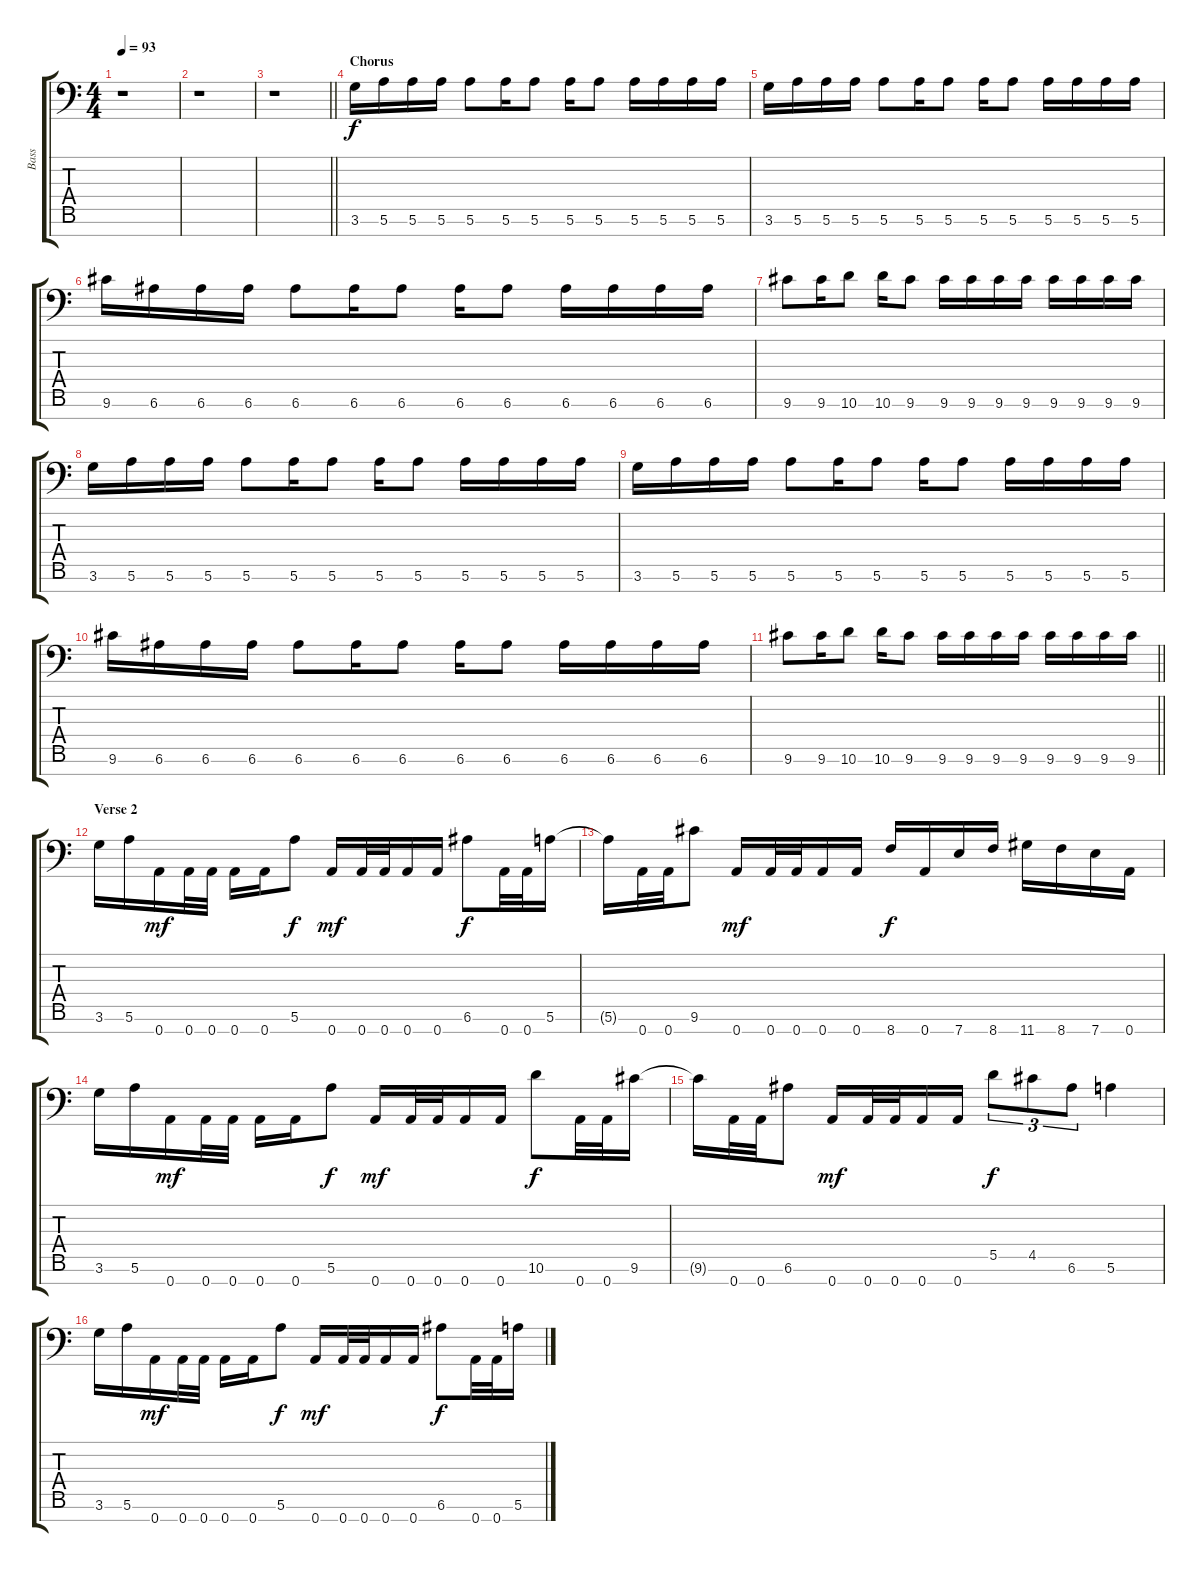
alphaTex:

\track ("Bass" "Bass") {instrument electricbasspick}
\staff {score tabs}
\tuning (E4 B3 G3 D3 A2 E2 A1) {hide}
\ts (4 4)
\tempo 93
\clef f4
\ks c
r.1{dy f} |
r.1 |
\barLineRight lightlight
r.1 |
\section ("" "Chorus")
3.6.16 5.6.16 5.6.16 5.6.16 5.6.8 5.6.16 5.6.8 5.6.16 5.6.8 5.6.16 5.6.16 5.6.16 5.6.16 |
3.6.16 5.6.16 5.6.16 5.6.16 5.6.8 5.6.16 5.6.8 5.6.16 5.6.8 5.6.16 5.6.16 5.6.16 5.6.16 |
9.6.16 6.6.16 6.6.16 6.6.16 6.6.8 6.6.16 6.6.8 6.6.16 6.6.8 6.6.16 6.6.16 6.6.16 6.6.16 |
9.6.8 9.6.16 10.6.8 10.6.16 9.6.8 9.6.16 9.6.16 9.6.16 9.6.16 9.6.16 9.6.16 9.6.16 9.6.16 |
3.6.16 5.6.16 5.6.16 5.6.16 5.6.8 5.6.16 5.6.8 5.6.16 5.6.8 5.6.16 5.6.16 5.6.16 5.6.16 |
3.6.16 5.6.16 5.6.16 5.6.16 5.6.8 5.6.16 5.6.8 5.6.16 5.6.8 5.6.16 5.6.16 5.6.16 5.6.16 |
9.6.16 6.6.16 6.6.16 6.6.16 6.6.8 6.6.16 6.6.8 6.6.16 6.6.8 6.6.16 6.6.16 6.6.16 6.6.16 |
\barLineRight lightlight
9.6.8 9.6.16 10.6.8 10.6.16 9.6.8 9.6.16 9.6.16 9.6.16 9.6.16 9.6.16 9.6.16 9.6.16 9.6.16 |
\section ("" "Verse 2")
3.6.16 5.6.16 0.7.16{dy mf} 0.7.32 0.7.32 0.7.16 0.7.16 5.6.8{dy f} 0.7.16{dy mf} 0.7.32 0.7.32 0.7.16 0.7.16 6.6.8{dy f} 0.7.32 0.7.32 5.6.16 |
5.6{t}.16 0.7.32 0.7.32 9.6.8 0.7.16{dy mf} 0.7.32 0.7.32 0.7.16 0.7.16 8.7.16{dy f} 0.7.16 7.7.16 8.7.16 11.7.16 8.7.16 7.7.16 0.7.16 |
3.6.16 5.6.16 0.7.16{dy mf} 0.7.32 0.7.32 0.7.16 0.7.16 5.6.8{dy f} 0.7.16{dy mf} 0.7.32 0.7.32 0.7.16 0.7.16 10.6.8{dy f} 0.7.32 0.7.32 9.6.16 |
9.6{t}.16 0.7.32 0.7.32 6.6.8 0.7.16{dy mf} 0.7.32 0.7.32 0.7.16 0.7.16 5.5.8{tu (3 2) dy f} 4.5.8{tu (3 2)} 6.6.8{tu (3 2)} 5.6.4 |
3.6.16 5.6.16 0.7.16{dy mf} 0.7.32 0.7.32 0.7.16 0.7.16 5.6.8{dy f} 0.7.16{dy mf} 0.7.32 0.7.32 0.7.16 0.7.16 6.6.8{dy f} 0.7.32 0.7.32 5.6.16
